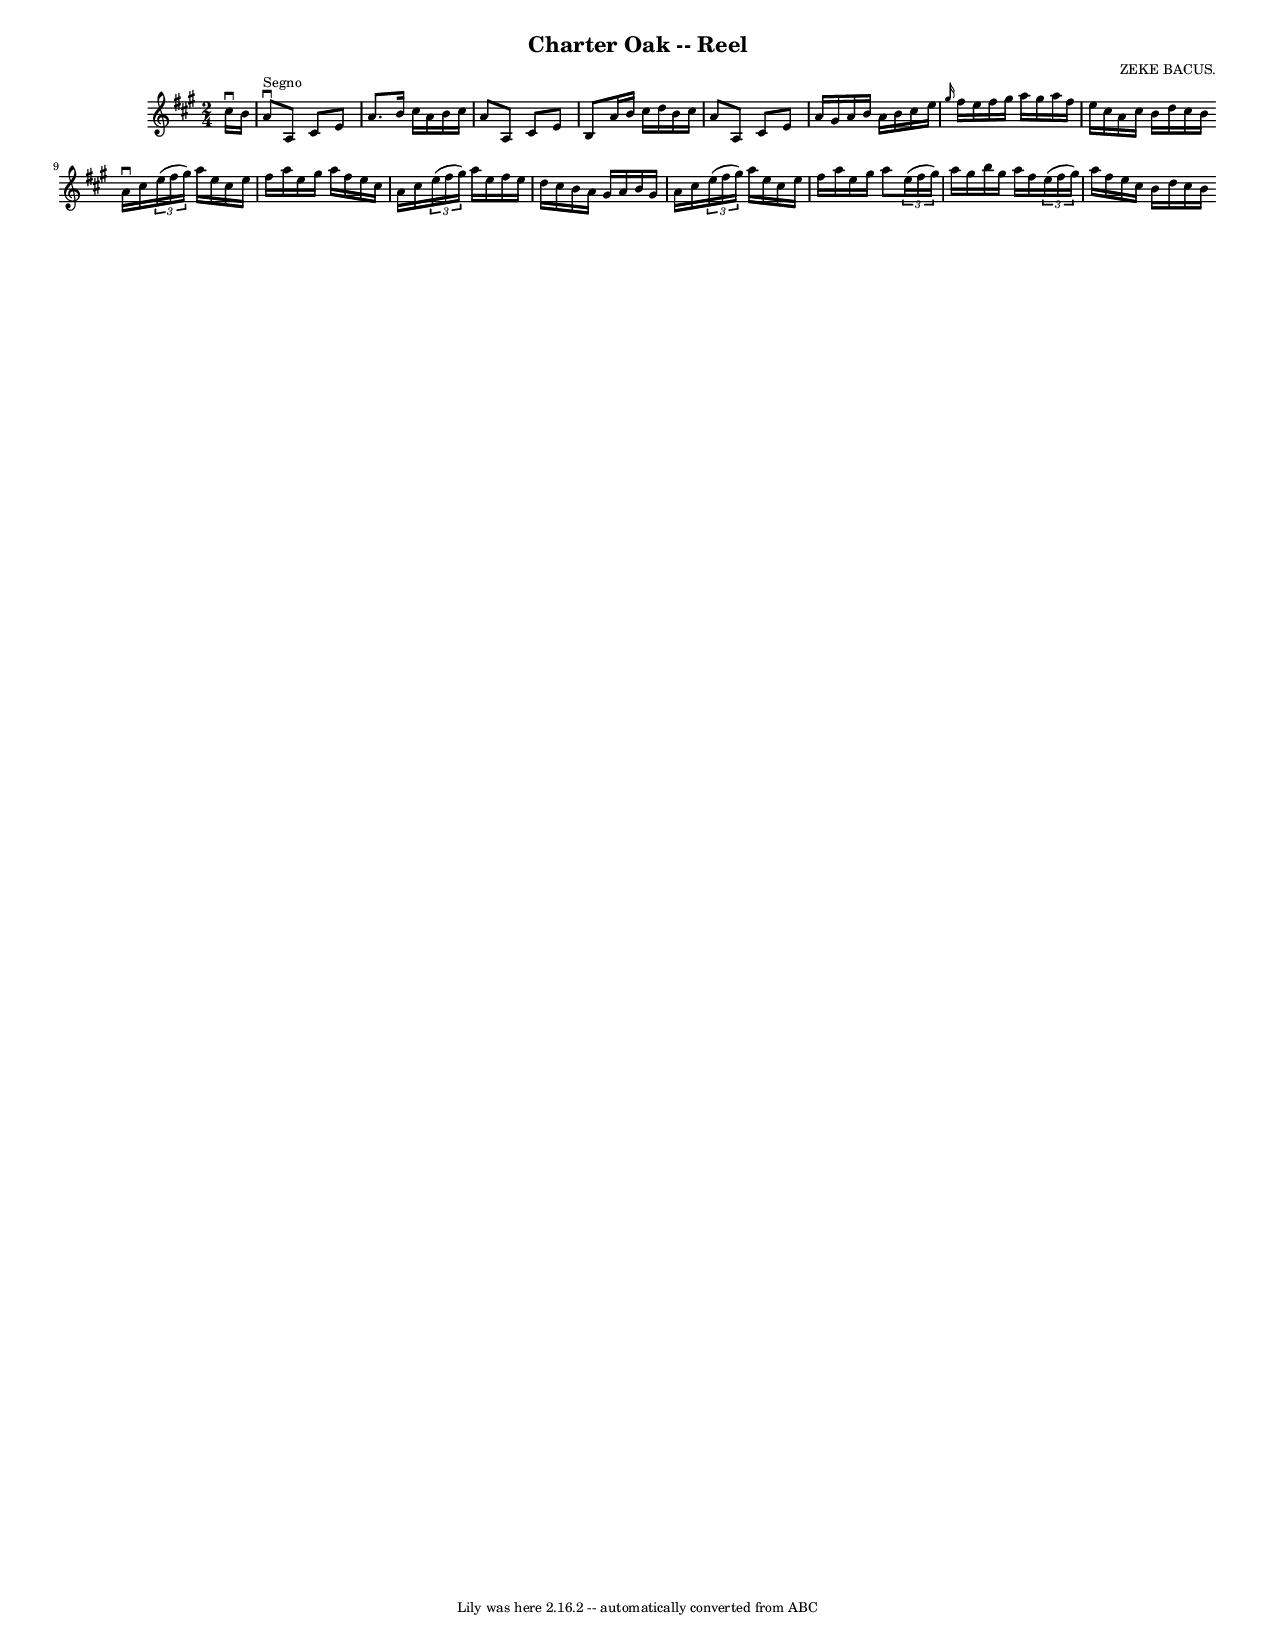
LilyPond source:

\version "2.16.2"
\include "Mammoth.ily"
\header {
  %% book = "Ryan's Mammoth Collection"
  composer = "ZEKE BACUS."
  crossRefNumber = "1"
  footnotes = "\\\\354"
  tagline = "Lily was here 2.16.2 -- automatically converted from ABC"
  title = "Charter Oak -- Reel"

}
voicedefault =  {
  \time 2/4
  \key a \major
  \partial 8

  cs''16^\downbow b'16      |
  a'8^"Segno"^\downbow a8 cs'8 e'8    |
  a'8. b'16 cs''16 a'16 b'16 cs''16     |
  a'8 a8 cs'8 e'8    |
  b8 a'16 b'16 cs''16 d''16 b'16 cs''16     |
  a'8 a8 cs'8 e'8     |
  a'16 gs'16 a'16 b'16 a'16 b'16 cs''16 e''16     |
  \grace { gs''16 } fs''16 e''16 fs''16 gs''16 a''16 gs''16 a''16 fs''16      |
  e''16 cs''16 a'16 cs''16 b'16 d''16 cs''16 b'16 \bar "  |." a'16^\downbow cs''16    \times 2/3 { e''16 (fs''16 gs''16) } a''16 e''16 cs''16 e''16      |
  fs''16 a''16 e''16 gs''16 a''16 fs''16 e''16 cs''16     |

  a'16 cs''16    \times 2/3 { e''16 (fs''16 gs''16) } a''16 e''16 fs''16 e''16      |
  d''16 cs''16 b'16 a'16 gs'16 a'16 b'16 gs'16     |
  a'16 cs''16
  \times 2/3 { e''16 (fs''16 gs''16) } a''16 e''16 cs''16 e''16      |
  fs''16 a''16 e''16 gs''16 a''8       \times 2/3 { e''16 (fs''16 gs''16) }     |
  a''16 gs''16
  b''16 gs''16 a''16 fs''16    \times 2/3 { e''16 (fs''16 gs''16) }     |
  a''16 fs''16 e''16 cs''16 b'16 d''16 cs''16 b'16 \bar " |."

}

\score{
  <<

    \context Staff="default"
    {
      \voicedefault

    }

  >>
  \layout {

  }
  \midi {
  }

}
